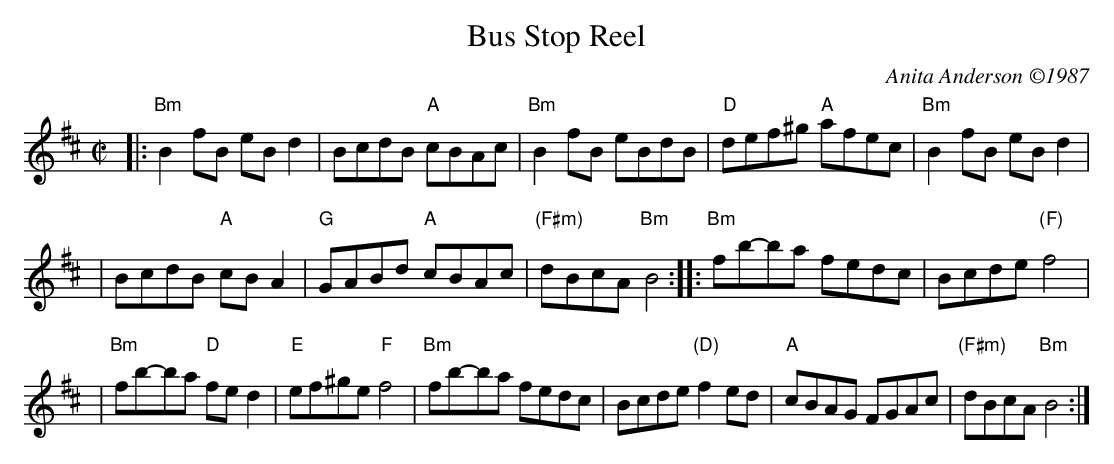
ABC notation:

X:1
T: Bus Stop Reel
C: Anita Anderson \2511987
M: C|
L: 1/8
K: Bm
|: "Bm"B2fB eBd2 | BcdB "A"cBAc | "Bm"B2fB eBdB | "D"def^g "A"afec | "Bm"B2fB eBd2 |
| BcdB "A"cBA2 | "G"GABd "A"cBAc | "(F#m)"dBcA "Bm"B4 :: "Bm"fb-ba fedc | Bcde "(F)"f4 |
| "Bm"fb-ba "D"fed2 | "E"ef^ge "F"f4 | "Bm"fb-ba fedc | Bcde "(D)"f2ed | "A"cBAG FGAc | "(F#m)"dBcA "Bm"B4 :|
